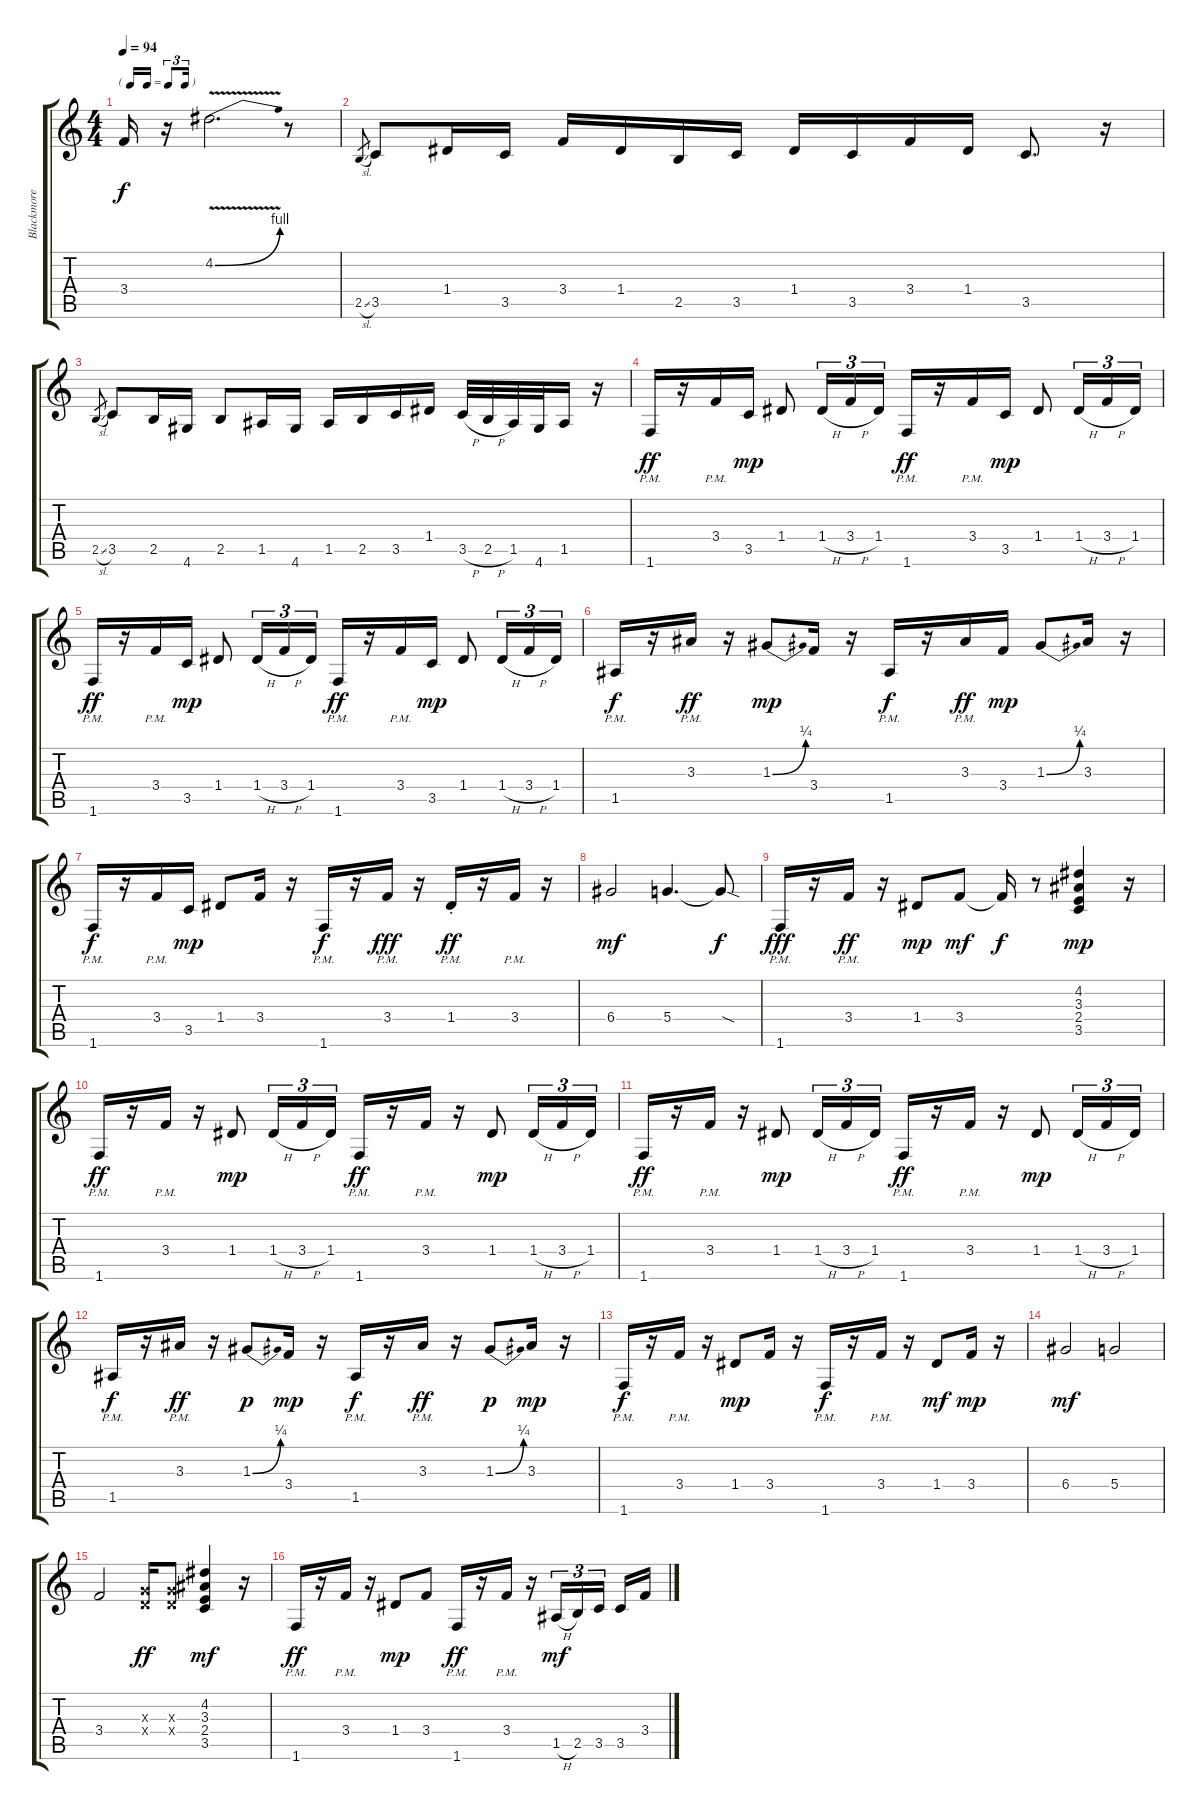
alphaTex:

\track ("Blackmore Combined" "Blackmore ") {instrument overdrivenguitar}
\staff {score tabs}
\tuning (E4 B3 G3 D3 A2 E2) {hide}
\ts (4 4)
\tf triplet16th
\tempo 94
\clef g2
\ks c
3.4.16{dy f} r.16 4.2{be (bend 0 0 60 4) v}.2{d} r.8 |
2.5{sl}.8{gr} 3.5.8 1.4.16 3.5.16 3.4.16 1.4.16 2.5.16 3.5.16 1.4.16 3.5.16 3.4.16 1.4.16 3.5.8{d} r.16 |
2.5{sl}.8{gr} 3.5.8 2.5.16 4.6.16 2.5.8 1.5.16 4.6.16 1.5.16 2.5.16 3.5.16 1.4.16 3.5{h}.32 2.5{h}.32 1.5.32 4.6.32 1.5.16 r.16 |
1.6{pm}.16{dy ff volume 16 instrument overdrivenguitar} r.16 3.4{pm}.16 3.5.16{dy mp} 1.4.8 1.4{h}.16{tu (3 2)} 3.4{h}.16{tu (3 2)} 1.4.16{tu (3 2)} 1.6{pm}.16{dy ff} r.16 3.4{pm}.16 3.5.16{dy mp} 1.4.8 1.4{h}.16{tu (3 2)} 3.4{h}.16{tu (3 2)} 1.4.16{tu (3 2)} |
1.6{pm}.16{dy ff} r.16 3.4{pm}.16 3.5.16{dy mp} 1.4.8 1.4{h}.16{tu (3 2)} 3.4{h}.16{tu (3 2)} 1.4.16{tu (3 2)} 1.6{pm}.16{dy ff} r.16 3.4{pm}.16 3.5.16{dy mp} 1.4.8 1.4{h}.16{tu (3 2)} 3.4{h}.16{tu (3 2)} 1.4.16{tu (3 2)} |
1.5{pm}.16{dy f} r.16 3.3{pm}.16{dy ff} r.16 1.3{be (bend 0 0 60 1)}.8{dy mp} 3.4.16 r.16 1.5{pm}.16{dy f} r.16 3.3{pm}.16{dy ff} 3.4.16{dy mp} 1.3{be (bend 0 0 60 1)}.8 3.3.16 r.16 |
1.6{pm}.16{dy f} r.16 3.4{pm}.16 3.5.16{dy mp} 1.4.8 3.4.16 r.16 1.6{pm}.16{dy f} r.16 3.4{pm}.16{dy fff} r.16 1.4{pm st}.16{dy ff} r.16 3.4{pm}.16 r.16 |
6.4.2{dy mf} 5.4.4{d} 5.4{sod t}.8{dy f} |
1.6{pm}.16{dy fff} r.16 3.4{pm}.16{dy ff} r.16 1.4.8{dy mp} 3.4.8{dy mf} 3.4{t}.16{dy f} r.8 (4.2 3.3 2.4 3.5).4{dy mp} r.16 |
1.6{pm}.16{dy ff} r.16 3.4{pm}.16 r.16 1.4.8{dy mp} 1.4{h}.16{tu (3 2)} 3.4{h}.16{tu (3 2)} 1.4.16{tu (3 2)} 1.6{pm}.16{dy ff} r.16 3.4{pm}.16 r.16 1.4.8{dy mp} 1.4{h}.16{tu (3 2)} 3.4{h}.16{tu (3 2)} 1.4.16{tu (3 2)} |
1.6{pm}.16{dy ff} r.16 3.4{pm}.16 r.16 1.4.8{dy mp} 1.4{h}.16{tu (3 2)} 3.4{h}.16{tu (3 2)} 1.4.16{tu (3 2)} 1.6{pm}.16{dy ff} r.16 3.4{pm}.16 r.16 1.4.8{dy mp} 1.4{h}.16{tu (3 2)} 3.4{h}.16{tu (3 2)} 1.4.16{tu (3 2)} |
1.5{pm}.16{dy f} r.16 3.3{pm}.16{dy ff} r.16 1.3{be (bend 0 0 60 1)}.8{dy p} 3.4.16{dy mp} r.16 1.5{pm}.16{dy f} r.16 3.3{pm}.16{dy ff} r.16 1.3{be (bend 0 0 60 1)}.8{dy p} 3.3.16{dy mp} r.16 |
1.6{pm}.16{dy f} r.16 3.4{pm}.16 r.16 1.4.8{dy mp} 3.4.16 r.16 1.6{pm}.16{dy f} r.16 3.4{pm}.16 r.16 1.4.8{dy mf} 3.4.16{dy mp} r.16 |
6.4.2{dy mf} 5.4.2 |
3.4.2 (0.3{x} 0.4{x}).16{dy ff} (0.3{x} 0.4{x}).8 (4.2 3.3 2.4 3.5).4{dy mf} r.16 |
1.6{pm}.16{dy ff} r.16 3.4{pm}.16 r.16 1.4.8{dy mp} 3.4.8 1.6{pm}.16{dy ff} r.16 3.4{pm}.16 r.16 1.5{h}.16{tu (3 2) dy mf} 2.5.16{tu (3 2)} 3.5.16{tu (3 2) beam splitsecondary} 3.5.16 3.4.16
